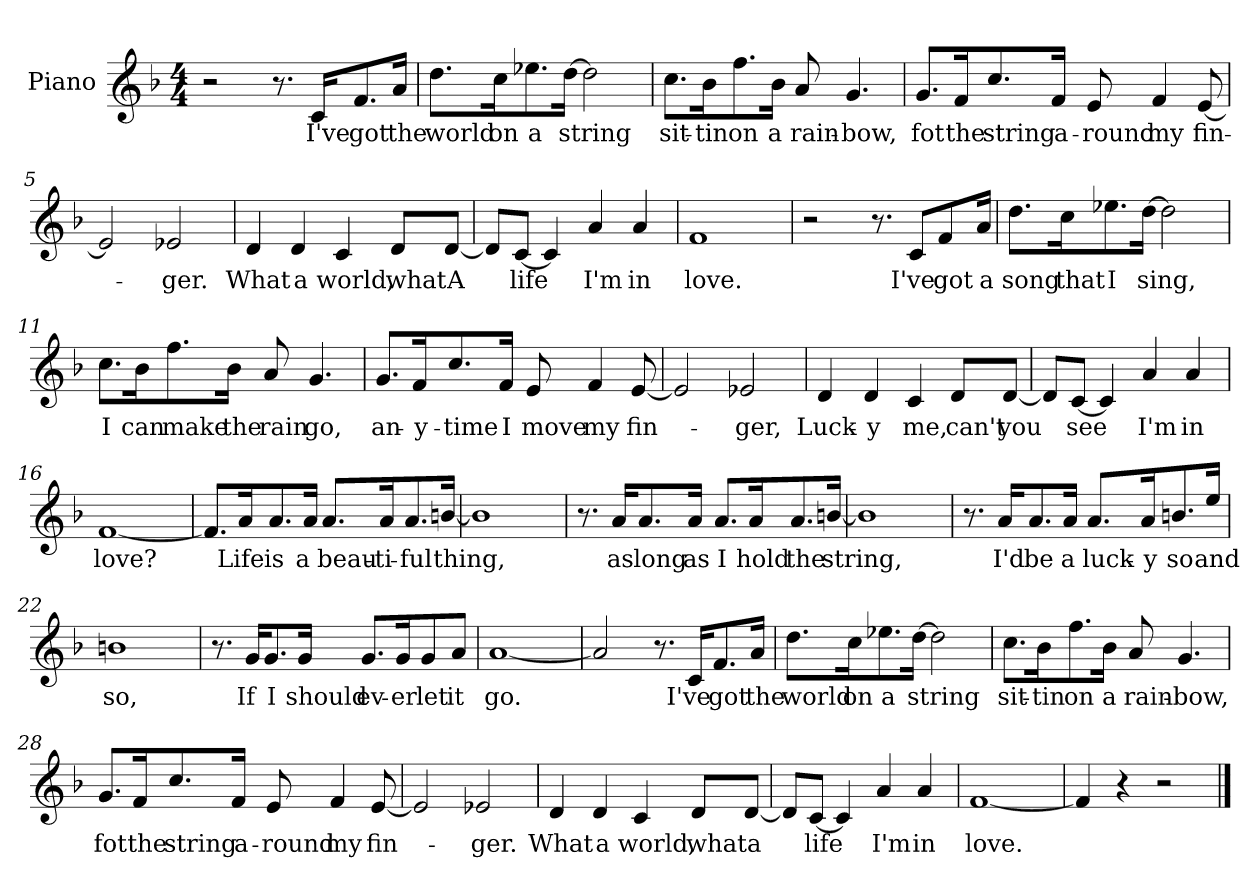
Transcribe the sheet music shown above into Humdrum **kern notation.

**kern	**text
*part1	*part1
*staff1	*staff1
*I"Piano	*
*I'Pno.	*
*clefG2	*
*k[b-]	*
*F:	*
*M4/4	*
=1	=1
2r	.
8.r	.
16c/KL	I've
8.f/	got
16a/Jk	the
=2	=2
8.dd\L	world
16cc\K	on
8.ee-X\	a
[16dd\Jk	string
2dd\]	.
=3	=3
8.cc\L	sit-
16b-\K	-tin
8.ff\	on
16b-\Jk	a
8a/	rain-
4.g/	-bow,
!!LO:LB:g=z
=4	=4
8.g/L	fot
16f/K	the
8.cc/	string
16f/Jk	a-
8e/	-round
4f/	my
[8e/	fin-
=5	=5
2e/]	.
2e-X/	-ger.
=6	=6
4d/	What
4d/	a
4c/	world,
8d/L	what
[8d/J	A
=7	=7
8d/L]	.
[8c/J	life
4c/]	.
4a/	I'm
4a/	in
!!LO:LB:g=z
=8	=8
1f	love.
=9	=9
2r	.
8.r	.
8c/L	I've
8f/	got
16a/Jk	a
=10	=10
8.dd\L	song
16cc\K	that
8.ee-X\	I
[16dd\Jk	sing,
2dd\]	.
=11	=11
8.cc\L	I
16b-\K	can
8.ff\	make
16b-\Jk	the
8a/	rain
4.g/	go,
!!LO:LB:g=z
=12	=12
8.g/L	an-
16f/K	-y-
8.cc/	-time
16f/Jk	I
8e/	move
4f/	my
[8e/	fin-
=13	=13
2e/]	.
2e-X/	-ger,
=14	=14
4d/	Luck-
4d/	-y
4c/	me,
8d/L	can't
[8d/J	you
=15	=15
8d/L]	.
[8c/J	see
4c/]	.
4a/	I'm
4a/	in
=16	=16
[1f	love?
!!LO:LB:g=z
=17	=17
8.f/L]	.
16a/K	Life
8.a/	is
16a/Jk	a
8.a/L	beau-
16a/K	-ti-
8.a/	-ful
[16bn/Jk	thing,
=18	=18
1b]	.
=19	=19
8.r	.
16a/KL	as
8.a/	long
16a/Jk	as
8.a/L	I
16a/K	hold
8.a/	the
[16bn/Jk	string,
=20	=20
1b]	.
!!LO:LB:g=z
=21	=21
8.r	.
16a/KL	I'd
8.a/	be
16a/Jk	a
8.a/L	luck-
16a/K	-y
8.bn/	so
16ee/Jk	and
=22	=22
1bn	so,
=23	=23
8.r	.
16g/KL	If
8.g/	I
16g/Jk	should
8.g/L	ev-
16g/K	-er
8g/	let
8a/J	it
=24	=24
[1a	go.
=25	=25
2a/]	.
8.r	.
16c/KL	I've
8.f/	got
16a/Jk	the
!!LO:LB:g=z
=26	=26
8.dd\L	world
16cc\K	on
8.ee-X\	a
[16dd\Jk	string
2dd\]	.
=27	=27
8.cc\L	sit-
16b-\K	-tin
8.ff\	on
16b-\Jk	a
8a/	rain-
4.g/	-bow,
=28	=28
8.g/L	fot
16f/K	the
8.cc/	string
16f/Jk	a-
8e/	-round
4f/	my
[8e/	fin-
!!LO:LB:g=z
=29	=29
2e/]	.
2e-X/	-ger.
=30	=30
4d/	What
4d/	a
4c/	world,
8d/L	what
[8d/J	a
=31	=31
8d/L]	.
[8c/J	life
4c/]	.
4a/	I'm
4a/	in
=32	=32
[1f	love.
=33	=33
4f/]	.
4r	.
2r	.
==	==
*-	*-
